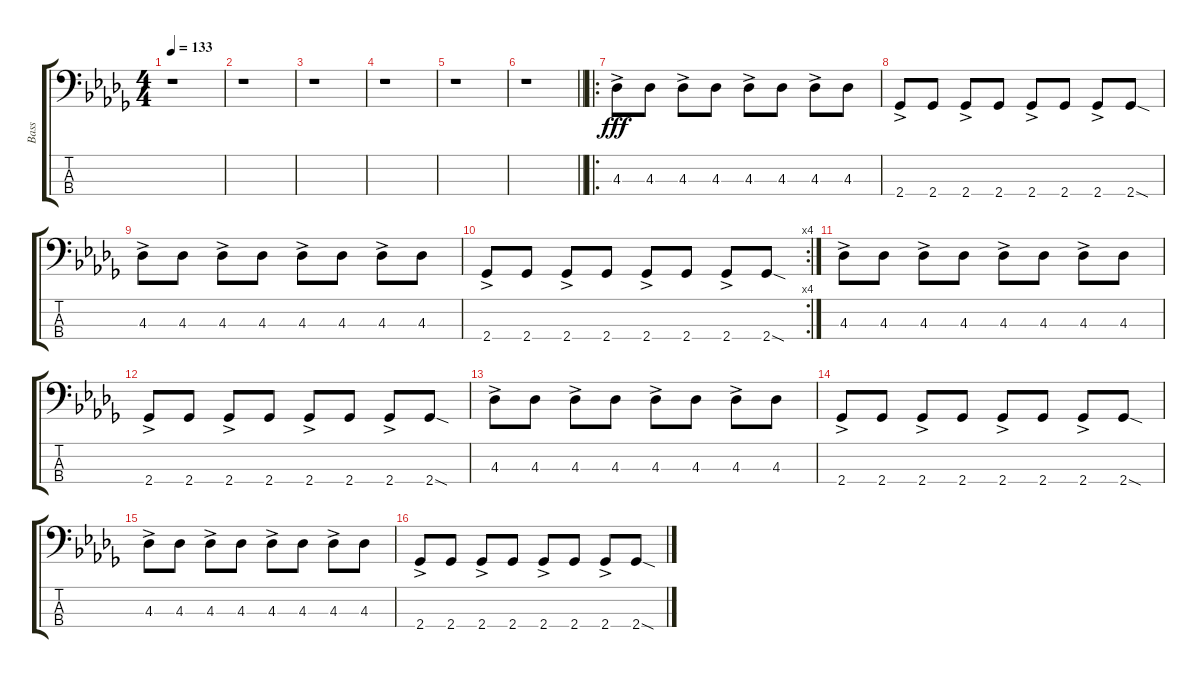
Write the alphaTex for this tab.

\track ("Bass" "Bass") {instrument electricbasspick}
\staff {score tabs}
\tuning (G2 D2 A1 E1) {hide}
\ts (4 4)
\tempo 133
\clef f4
\ks db
r.1{dy fff} |
r.1 |
r.1 |
r.1 |
r.1 |
\barLineRight lightlight
r.1 |
\ro
4.3{ac}.8 4.3.8 4.3{ac}.8 4.3.8 4.3{ac}.8 4.3.8 4.3{ac}.8 4.3.8 |
2.4{ac}.8 2.4.8 2.4{ac}.8 2.4.8 2.4{ac}.8 2.4.8 2.4{ac}.8 2.4{sod}.8 |
4.3{ac}.8 4.3.8 4.3{ac}.8 4.3.8 4.3{ac}.8 4.3.8 4.3{ac}.8 4.3.8 |
\rc 4
2.4{ac}.8 2.4.8 2.4{ac}.8 2.4.8 2.4{ac}.8 2.4.8 2.4{ac}.8 2.4{sod}.8 |
4.3{ac}.8 4.3.8 4.3{ac}.8 4.3.8 4.3{ac}.8 4.3.8 4.3{ac}.8 4.3.8 |
2.4{ac}.8 2.4.8 2.4{ac}.8 2.4.8 2.4{ac}.8 2.4.8 2.4{ac}.8 2.4{sod}.8 |
4.3{ac}.8 4.3.8 4.3{ac}.8 4.3.8 4.3{ac}.8 4.3.8 4.3{ac}.8 4.3.8 |
2.4{ac}.8 2.4.8 2.4{ac}.8 2.4.8 2.4{ac}.8 2.4.8 2.4{ac}.8 2.4{sod}.8 |
4.3{ac}.8 4.3.8 4.3{ac}.8 4.3.8 4.3{ac}.8 4.3.8 4.3{ac}.8 4.3.8 |
2.4{ac}.8 2.4.8 2.4{ac}.8 2.4.8 2.4{ac}.8 2.4.8 2.4{ac}.8 2.4{sod}.8
